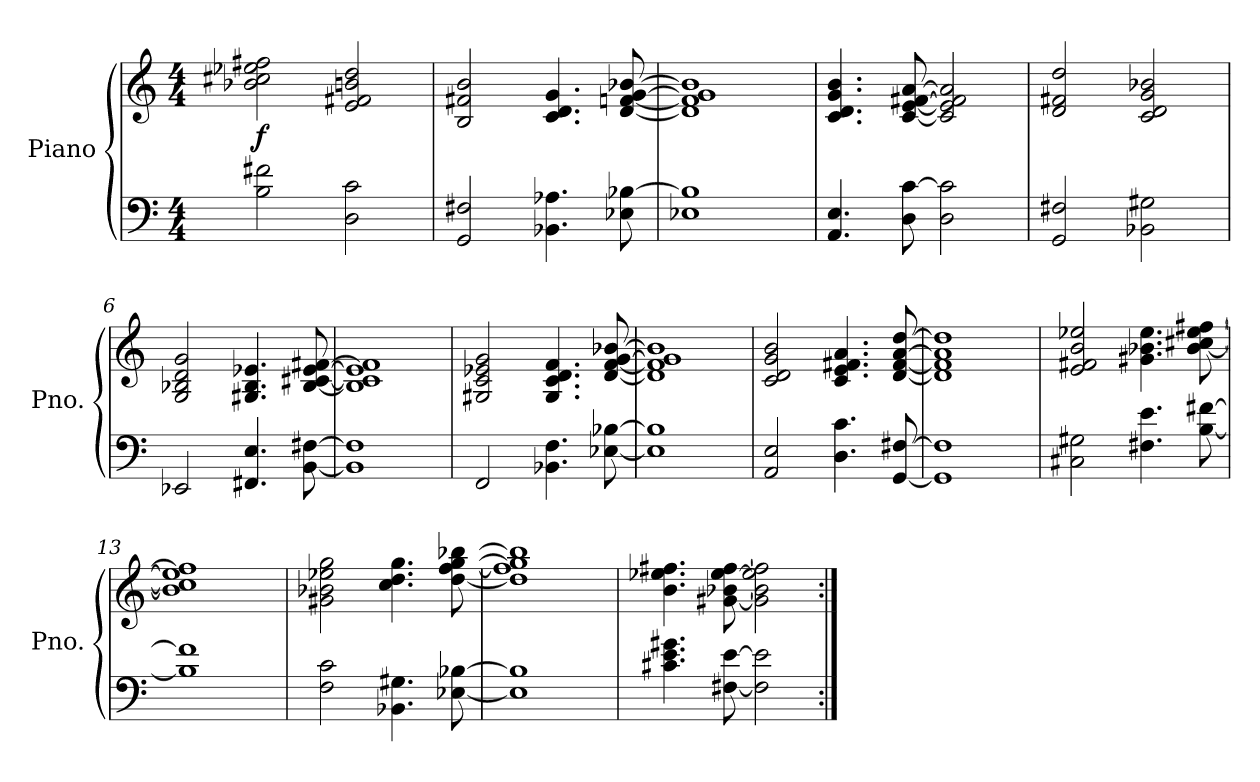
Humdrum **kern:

**kern	**kern	**dynam
*part1	*part1	*part1
*staff2	*staff1	*staff1/2
*I"Piano	*	*
*I'Pno.	*	*
*clefF4	*clefG2	*
*k[]	*k[]	*
*M4/4	*M4/4	*
*MM180	*MM180	*
=1	=1	=1
!	!	!LO:DY:b
2B\ 2f#X\	2b-X\ 2cc#X\ 2ee-X\ 2ff#X\	f
2D\ 2c\	2e/ 2f#X/ 2bn/ 2dd/	.
=2	=2	=2
2GG/ 2F#X/	2B/ 2f#X/ 2b/	.
4.BB-X\ 4.A-X\	4.c/ 4.d/ 4.g/	.
8E-X\ [8B-X\	[8d/ [8fn/ [8g/ [8b-X/	.
=3	=3	=3
1E-X 1B-]	1d] 1f] 1g] 1b-]	.
=4	=4	=4
4.AA/ 4.E/	4.c/ 4.d/ 4.g/ 4.b/	.
8D\ [8c\	[8c/ [8e/ [8f#X/ [8a/	.
2D\ 2c\]	2c/] 2e/] 2f#/] 2a/]	.
=5	=5	=5
2GG/ 2F#X/	2d/ 2f#X/ 2dd/	.
2BB-X\ 2G#X\	2c/ 2d/ 2g/ 2b-X/	.
=6	=6	=6
2EE-X/	2G/ 2B-X/ 2d/ 2g/	.
4.FF#X/ 4.E/	4.G#X/ 4.B-/ 4.e-X/	.
[8BB\ [8F#X\	[8B-/ [8c#X/ [8e-/ [8f#X/	.
!!LO:LB:g=z
=7	=7	=7
1BB] 1F#]	1B-] 1c#] 1e-] 1f#]	.
=8	=8	=8
2FF/	2G#X/ 2c/ 2e-X/ 2g/	.
4.BB-X\ 4.F\	4.G#/ 4.c/ 4.d/ 4.f/	.
[8E-X\ [8B-X\	[8d/ [8f/ [8g/ [8b-X/	.
=9	=9	=9
1E-] 1B-]	1d] 1f] 1g] 1b-]	.
=10	=10	=10
2AA/ 2E/	2c/ 2d/ 2g/ 2b/	.
4.D\ 4.c\	4.c/ 4.e/ 4.f#X/ 4.a/	.
[8GG/ [8F#X/	[8d/ [8f#/ [8a/ [8dd/	.
=11	=11	=11
1GG] 1F#]	1d] 1f#] 1a] 1dd]	.
=12	=12	=12
2C#X\ 2G#X\	2e/ 2f#X/ 2b/ 2ee-X/	.
4.F#X\ 4.e\	4.g#X\ 4.b-X\ 4.ee-\	.
[8B\ [8f#X\	[8b-\ [8cc#X\ [8ee-\ [8ff#X\	.
=13	=13	=13
1B] 1f#]	1b-] 1cc#] 1ee-] 1ff#]	.
=14	=14	=14
2F\ 2c\	2g#X\ 2b-X\ 2ee-X\ 2gg\	.
4.BB-X\ 4.G#X\	4.cc\ 4.dd\ 4.gg\	.
[8E-X\ [8B-X\	[8dd\ [8ff\ [8gg\ [8bb-X\	.
!!LO:LB:g=z
=15	=15	=15
1E-] 1B-]	1dd] 1ff] 1gg] 1bb-]	.
=16	=16	=16
4.c#X\ 4.e\ 4.g#X\	4.b\ 4.ee-X\ 4.ff#X\	.
[8F#X\ [8e\	[8g#X\ [8b-X\ [8ee-\ [8ff#\	.
2F#\] 2e\]	2g#\] 2b-\] 2ee-\] 2ff#\]	.
=:|!	=:|!	=:|!
*-	*-	*-
